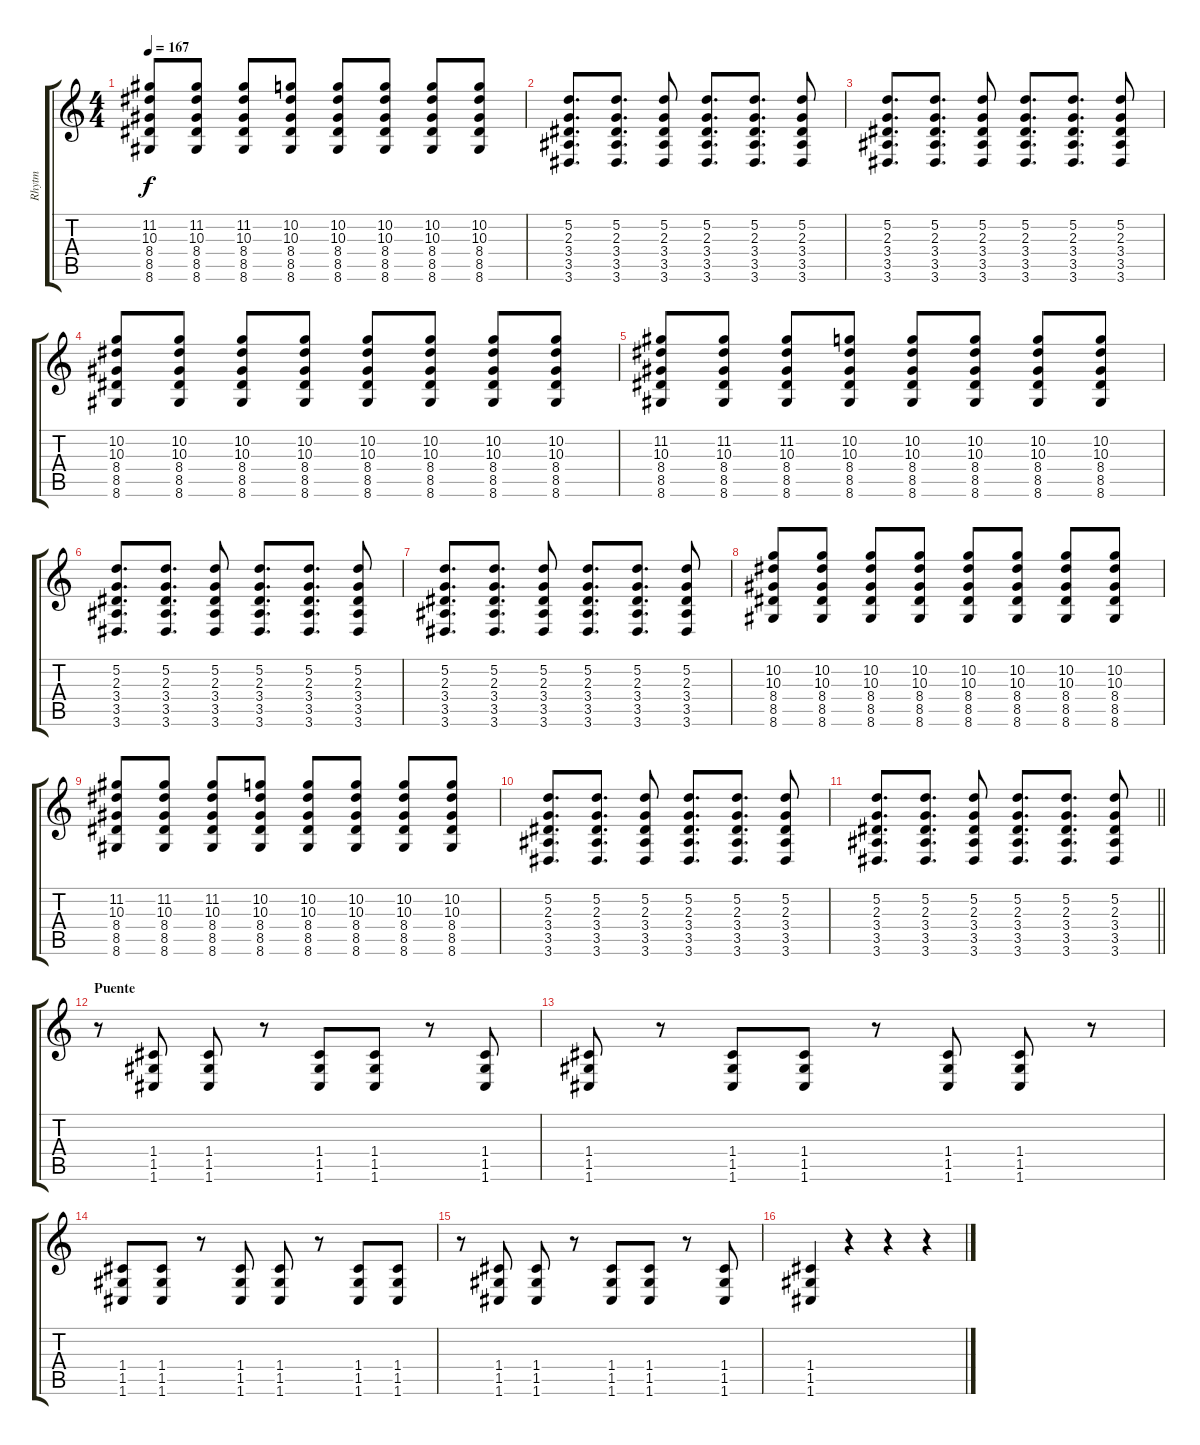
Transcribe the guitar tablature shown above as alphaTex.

\track ("Rhytm" "Rhytm") {instrument distortionguitar}
\staff {score tabs}
\tuning (D4 A3 F3 C3 G2 C2) {hide}
\ts (4 4)
\tempo 167
\clef g2
\ks c
(11.2 10.3 8.4 8.5 8.6).8{dy f} (11.2 10.3 8.4 8.5 8.6).8 (11.2 10.3 8.4 8.5 8.6).8 (10.2 10.3 8.4 8.5 8.6).8 (10.2 10.3 8.4 8.5 8.6).8 (10.2 10.3 8.4 8.5 8.6).8 (10.2 10.3 8.4 8.5 8.6).8 (10.2 10.3 8.4 8.5 8.6).8 |
(5.2 2.3 3.4 3.5 3.6).8{d} (5.2 2.3 3.4 3.5 3.6).8{d} (5.2 2.3 3.4 3.5 3.6).8 (5.2 2.3 3.4 3.5 3.6).8{d} (5.2 2.3 3.4 3.5 3.6).8{d} (5.2 2.3 3.4 3.5 3.6).8 |
(5.2 2.3 3.4 3.5 3.6).8{d} (5.2 2.3 3.4 3.5 3.6).8{d} (5.2 2.3 3.4 3.5 3.6).8 (5.2 2.3 3.4 3.5 3.6).8{d} (5.2 2.3 3.4 3.5 3.6).8{d} (5.2 2.3 3.4 3.5 3.6).8 |
(10.2 10.3 8.4 8.5 8.6).8 (10.2 10.3 8.4 8.5 8.6).8 (10.2 10.3 8.4 8.5 8.6).8 (10.2 10.3 8.4 8.5 8.6).8 (10.2 10.3 8.4 8.5 8.6).8 (10.2 10.3 8.4 8.5 8.6).8 (10.2 10.3 8.4 8.5 8.6).8 (10.2 10.3 8.4 8.5 8.6).8 |
(11.2 10.3 8.4 8.5 8.6).8 (11.2 10.3 8.4 8.5 8.6).8 (11.2 10.3 8.4 8.5 8.6).8 (10.2 10.3 8.4 8.5 8.6).8 (10.2 10.3 8.4 8.5 8.6).8 (10.2 10.3 8.4 8.5 8.6).8 (10.2 10.3 8.4 8.5 8.6).8 (10.2 10.3 8.4 8.5 8.6).8 |
(5.2 2.3 3.4 3.5 3.6).8{d} (5.2 2.3 3.4 3.5 3.6).8{d} (5.2 2.3 3.4 3.5 3.6).8 (5.2 2.3 3.4 3.5 3.6).8{d} (5.2 2.3 3.4 3.5 3.6).8{d} (5.2 2.3 3.4 3.5 3.6).8 |
(5.2 2.3 3.4 3.5 3.6).8{d} (5.2 2.3 3.4 3.5 3.6).8{d} (5.2 2.3 3.4 3.5 3.6).8 (5.2 2.3 3.4 3.5 3.6).8{d} (5.2 2.3 3.4 3.5 3.6).8{d} (5.2 2.3 3.4 3.5 3.6).8 |
(10.2 10.3 8.4 8.5 8.6).8 (10.2 10.3 8.4 8.5 8.6).8 (10.2 10.3 8.4 8.5 8.6).8 (10.2 10.3 8.4 8.5 8.6).8 (10.2 10.3 8.4 8.5 8.6).8 (10.2 10.3 8.4 8.5 8.6).8 (10.2 10.3 8.4 8.5 8.6).8 (10.2 10.3 8.4 8.5 8.6).8 |
(11.2 10.3 8.4 8.5 8.6).8 (11.2 10.3 8.4 8.5 8.6).8 (11.2 10.3 8.4 8.5 8.6).8 (10.2 10.3 8.4 8.5 8.6).8 (10.2 10.3 8.4 8.5 8.6).8 (10.2 10.3 8.4 8.5 8.6).8 (10.2 10.3 8.4 8.5 8.6).8 (10.2 10.3 8.4 8.5 8.6).8 |
(5.2 2.3 3.4 3.5 3.6).8{d} (5.2 2.3 3.4 3.5 3.6).8{d} (5.2 2.3 3.4 3.5 3.6).8 (5.2 2.3 3.4 3.5 3.6).8{d} (5.2 2.3 3.4 3.5 3.6).8{d} (5.2 2.3 3.4 3.5 3.6).8 |
\barLineRight lightlight
(5.2 2.3 3.4 3.5 3.6).8{d} (5.2 2.3 3.4 3.5 3.6).8{d} (5.2 2.3 3.4 3.5 3.6).8 (5.2 2.3 3.4 3.5 3.6).8{d} (5.2 2.3 3.4 3.5 3.6).8{d} (5.2 2.3 3.4 3.5 3.6).8 |
\section ("" "Puente ")
r.8 (1.4 1.5 1.6).8 (1.4 1.5 1.6).8 r.8 (1.4 1.5 1.6).8 (1.4 1.5 1.6).8 r.8 (1.4 1.5 1.6).8 |
(1.4 1.5 1.6).8 r.8 (1.4 1.5 1.6).8 (1.4 1.5 1.6).8 r.8 (1.4 1.5 1.6).8 (1.4 1.5 1.6).8 r.8 |
(1.4 1.5 1.6).8 (1.4 1.5 1.6).8 r.8 (1.4 1.5 1.6).8 (1.4 1.5 1.6).8 r.8 (1.4 1.5 1.6).8 (1.4 1.5 1.6).8 |
r.8 (1.4 1.5 1.6).8 (1.4 1.5 1.6).8 r.8 (1.4 1.5 1.6).8 (1.4 1.5 1.6).8 r.8 (1.4 1.5 1.6).8 |
(1.4 1.5 1.6).4 r.4 r.4 r.4
